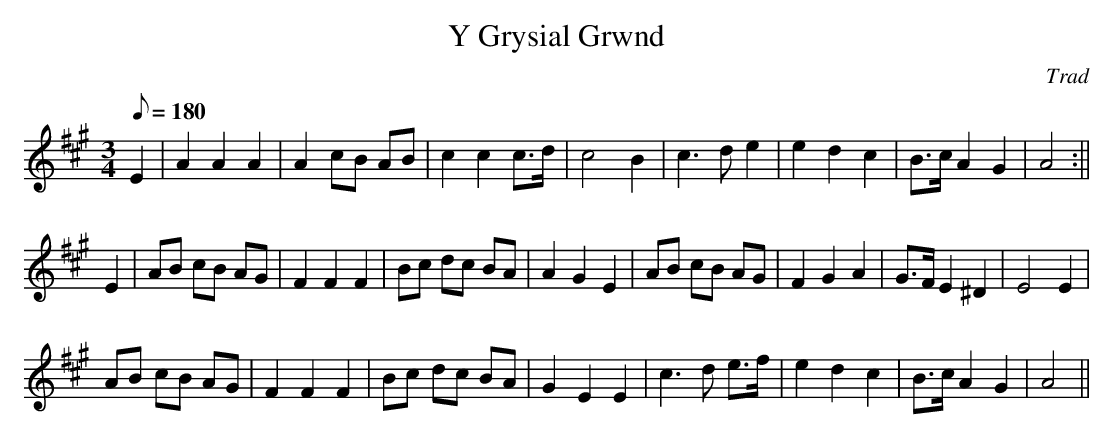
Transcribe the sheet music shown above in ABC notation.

X:1
T:Y Grysial Grwnd
M:3/4
L:1/8
Q:180
C:Trad
K:A
E2|A2A2A2|A2cB AB|c2c2c>d|c4B2|c3de2|e2d2c2|B>cA2G2|A4:||
E2|AB cB AG|F2F2F2|Bc dc BA|A2G2E2|AB cB AG|F2G2A2|G>FE2^D2|E4E2|
AB cB AG|F2F2F2|Bc dc BA|G2E2E2|c3d e>f|e2d2c2|B>c A2G2|A4||
